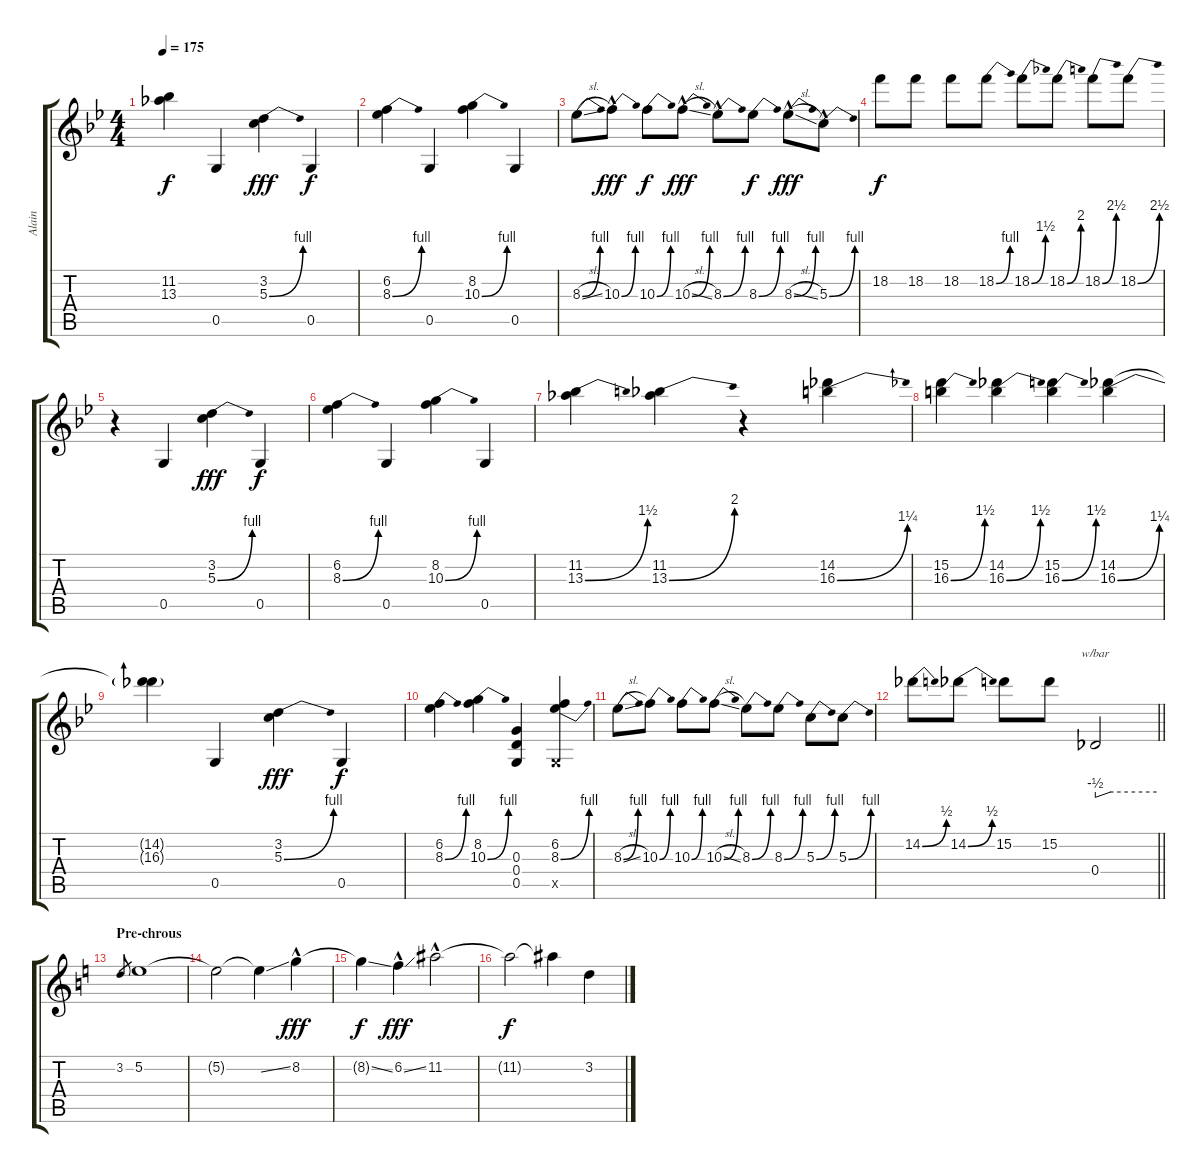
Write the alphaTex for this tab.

\track ("Alain" "Alain") {instrument overdrivenguitar}
\staff {score tabs}
\tuning (D4 B3 G3 D3 G2 D2) {hide}
\ts (4 4)
\tempo 175
\clef g2
\ks gminor
(11.2{t} 13.3{t}).4{dy f} 0.5.4 (3.2 5.3{be (bend 0 0 60 4)}).4{dy fff} 0.5.4{dy f} |
(6.2 8.3{be (bend 0 0 60 4)}).4 0.5.4 (8.2 10.3{be (bend 0 0 60 4)}).4 0.5.4 |
8.3{be (bend 0 0 60 4) sl}.8 10.3{be (bend 0 0 60 4) hac}.8{dy fff} 10.3{be (bend 0 0 60 4)}.8{dy f} 10.3{be (bend 0 0 60 4) sl hac}.8{dy fff} 8.3{be (bend 0 0 60 4) hac}.8 8.3{be (bend 0 0 60 4)}.8{dy f} 8.3{be (bend 0 0 60 4) sl hac}.8{dy fff} 5.3{be (bend 0 0 60 4) hac}.8 |
18.2.8{dy f} 18.2.8 18.2.8 18.2{be (bend 0 0 60 4)}.8 18.2{be (bend 0 0 60 6)}.8 18.2{be (bend 0 0 60 8)}.8 18.2{be (bend 0 0 60 10)}.8 18.2{be (bend 0 0 60 10)}.8 |
r.4 0.5.4 (3.2 5.3{be (bend 0 0 60 4)}).4{dy fff} 0.5.4{dy f} |
(6.2 8.3{be (bend 0 0 60 4)}).4 0.5.4 (8.2 10.3{be (bend 0 0 60 4)}).4 0.5.4 |
(11.2 13.3{be (bend 0 0 60 6)}).4 (11.2 13.3{be (bend 0 0 60 8)}).4 r.4 (14.2 16.3{be (bend 0 0 60 5)}).4 |
(15.2 16.3{be (bend 0 0 60 6)}).4 (14.2 16.3{be (bend 0 0 60 6)}).4 (15.2 16.3{be (bend 0 0 60 6)}).4 (14.2 16.3{be (bend 0 0 60 5)}).4 |
(14.2{t} 16.3{t}).4 0.5.4 (3.2 5.3{be (bend 0 0 60 4)}).4{dy fff} 0.5.4{dy f} |
(6.2 8.3{be (bend 0 0 60 4)}).4 (8.2 10.3{be (bend 0 0 60 4)}).4 (0.3 0.4 0.5).4 (6.2 8.3{be (bend 0 0 60 4)} 0.5{x}).4 |
8.3{be (bend 0 0 60 4) sl}.8 10.3{be (bend 0 0 60 4)}.8 10.3{be (bend 0 0 60 4)}.8 10.3{be (bend 0 0 60 4) sl}.8 8.3{be (bend 0 0 60 4)}.8 8.3{be (bend 0 0 60 4)}.8 5.3{be (bend 0 0 60 4)}.8 5.3{be (bend 0 0 60 4)}.8 |
\barLineRight lightlight
14.2{be (bend 0 0 60 2)}.8 14.2{be (bend 0 0 60 2)}.8 15.2.8 15.2.8 0.4.2{tbe (custom default 0 -2 15 0 60 0)} |
\section ("" "Pre-chrous")
\ks c
3.2.8{gr} 5.2.1{instrument overdrivenguitar} |
5.2{t}.2 5.2{ss t}.4 8.2{hac}.4{dy fff} |
8.2{ss t}.4{dy f} 6.2{ss hac}.4{dy fff} 11.2{hac}.2 |
11.2{t}.2{dy f} 11.2{t}.4 3.2.4
